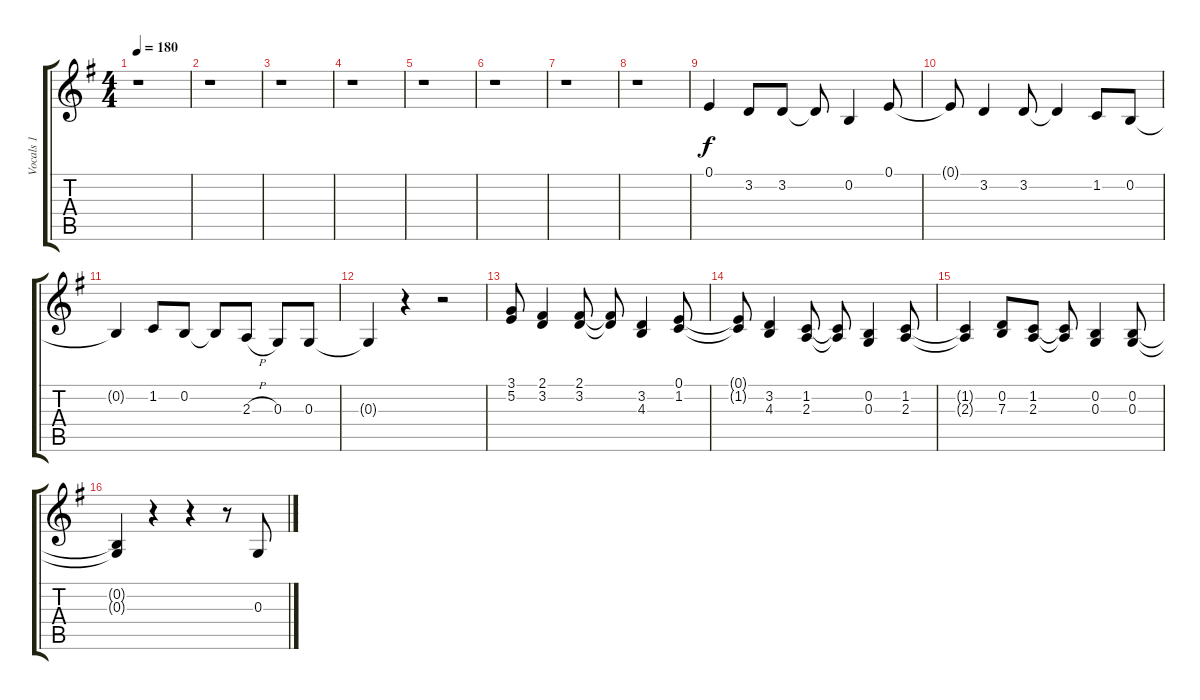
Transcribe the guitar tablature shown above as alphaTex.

\track ("Vocals 1" "Vocals 1") {instrument englishhorn}
\staff {score tabs}
\tuning (E4 B3 G3 D3 A2 E2) {hide}
\ts (4 4)
\tempo 180
\clef g2
\ks g
r.1{dy f} |
r.1 |
r.1 |
r.1 |
r.1 |
r.1 |
r.1 |
r.1 |
0.1.4 3.2.8 3.2.8 3.2{t}.8 0.2.4 0.1.8 |
0.1{t}.8 3.2.4 3.2.8 3.2{t}.4 1.2.8 0.2.8 |
0.2{t}.4 1.2.8 0.2.8 0.2{t}.8 2.3{h}.8 0.3.8 0.3.8 |
0.3{t}.4 r.4 r.2 |
(3.1 5.2).8 (2.1 3.2).4 (2.1 3.2).8 (2.1{t} 3.2{t}).8 (3.2 4.3).4 (0.1 1.2).8 |
(0.1{t} 1.2{t}).8 (3.2 4.3).4 (1.2 2.3).8 (1.2{t} 2.3{t}).8 (0.2 0.3).4 (1.2 2.3).8 |
(1.2{t} 2.3{t}).4 (0.2 7.3).8 (1.2 2.3).8 (1.2{t} 2.3{t}).8 (0.2 0.3).4 (0.2 0.3).8 |
(0.2{t} 0.3{t}).4 r.4 r.4 r.8 0.3.8
